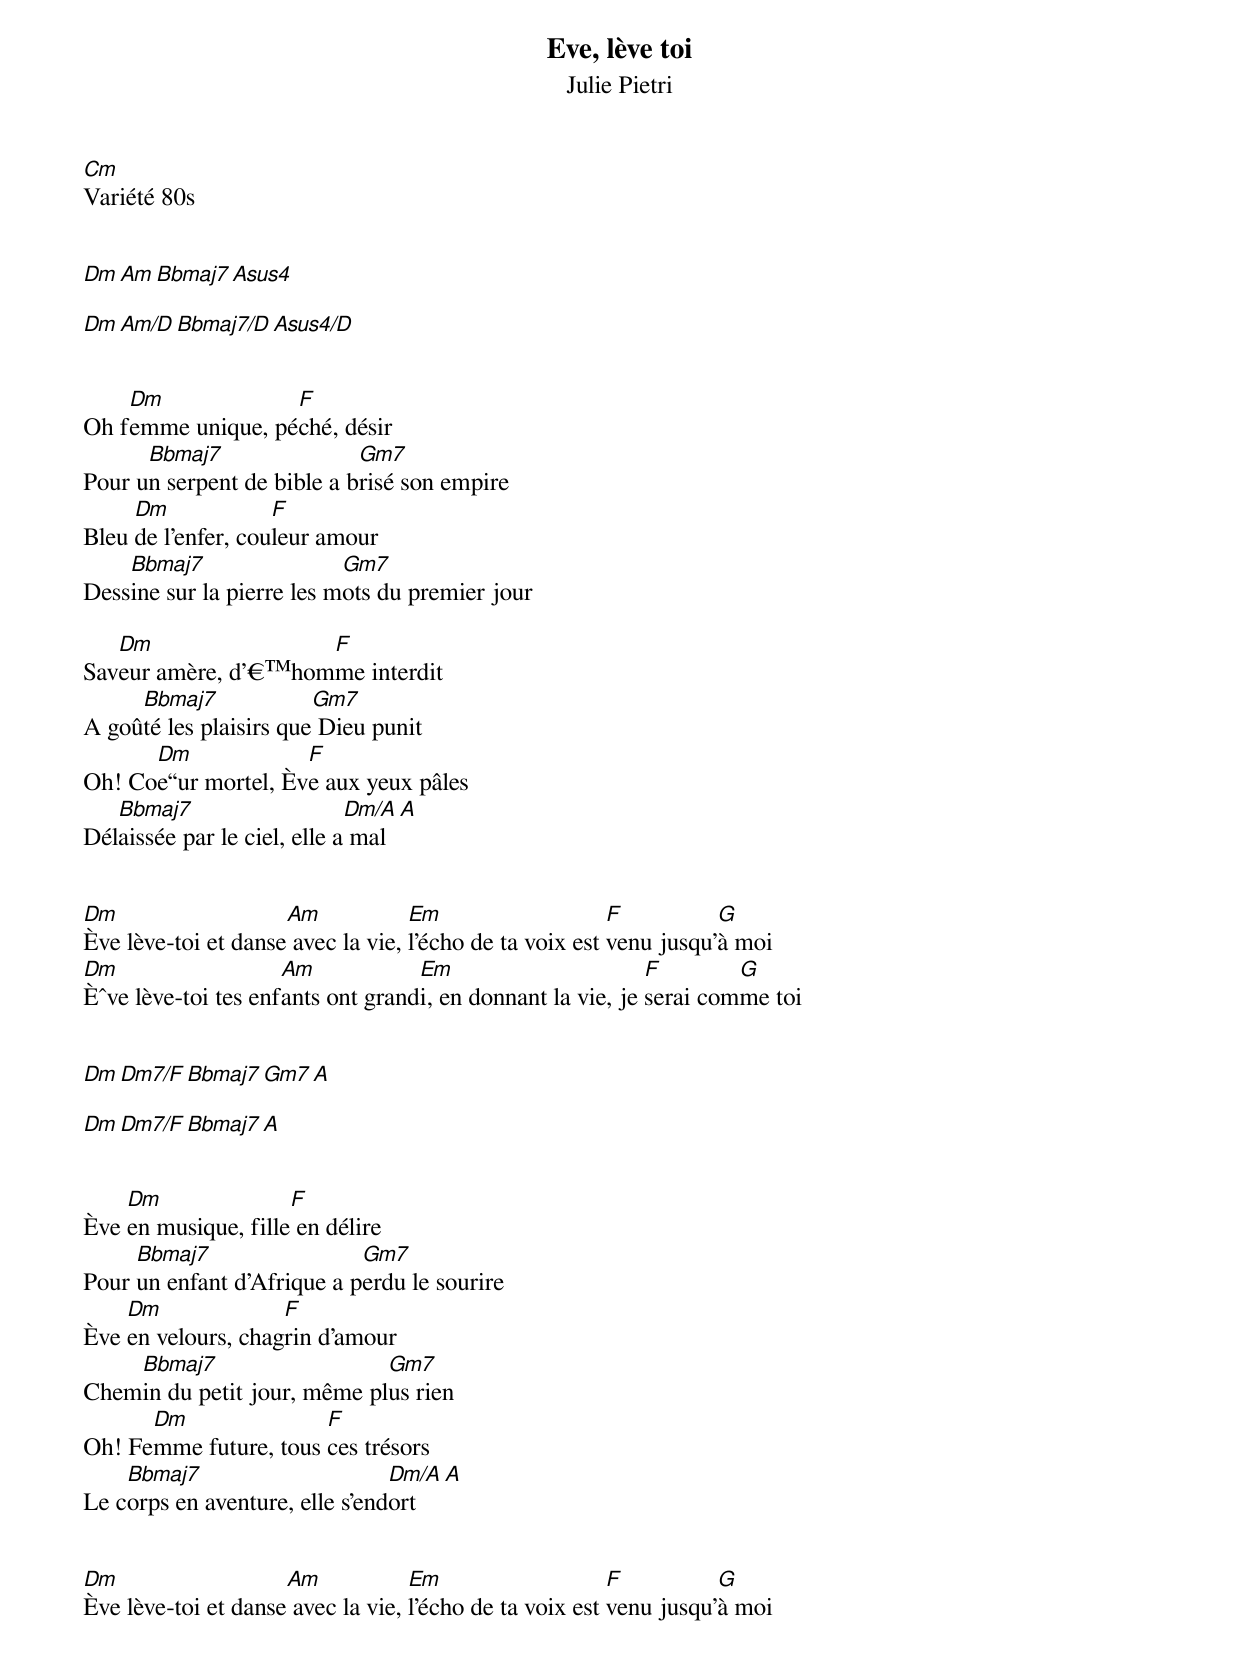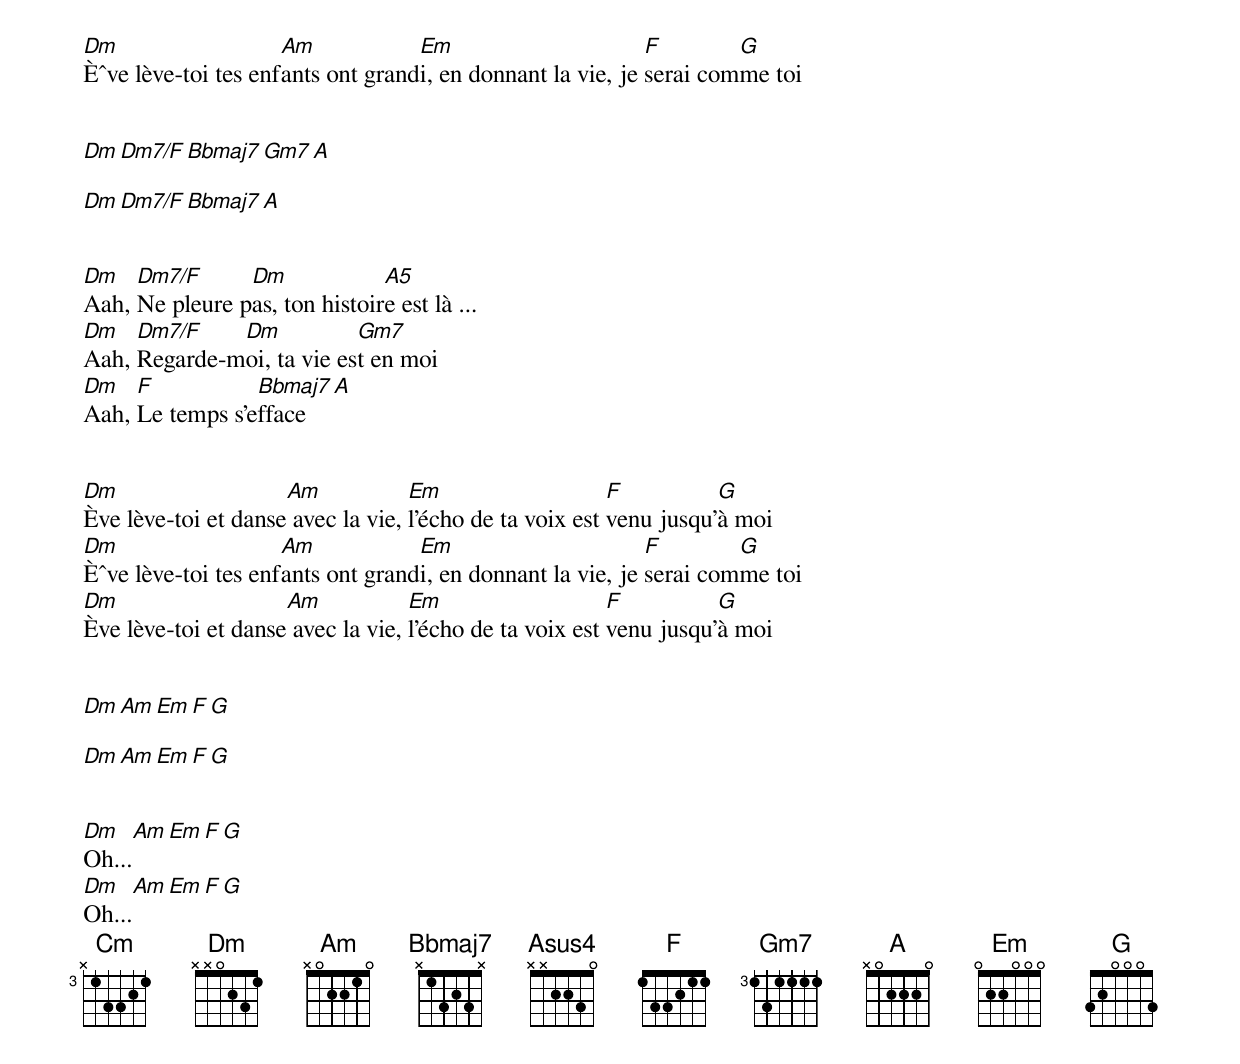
Eve, lève toi
Julie Pietri
Cm
Variété 80s


Dm   Am   Bbmaj7  Asus4

Dm   Am/D   Bbmaj7/D   Asus4/D


    Dm             F
Oh femme unique, péché, désir
      Bbmaj7                Gm7
Pour un serpent de bible a brisé son empire
     Dm             F
Bleu de l'enfer, couleur amour
    Bbmaj7                 Gm7
Dessine sur la pierre les mots du premier jour

   Dm                F
Saveur amère, d'homme interdit
     Bbmaj7             Gm7
A goûté les plaisirs que Dieu punit
      Dm             F
Oh! Coeur mortel, Ève aux yeux pâles
   Bbmaj7                    Dm/A   A
Délaissée par le ciel, elle a mal


Dm                   Am            Em                    F          G
Ève lève-toi et danse avec la vie, l'écho de ta voix est venu jusqu'à moi
Dm                   Am            Em                       F        G
Ève lève-toi tes enfants ont grandi, en donnant la vie, je serai comme toi


Dm   Dm7/F   Bbmaj7  Gm7   A

Dm   Dm7/F   Bbmaj7  A


    Dm               F
Ève en musique, fille en délire
     Bbmaj7                 Gm7
Pour un enfant d'Afrique a perdu le sourire
    Dm              F
Ève en velours, chagrin d'amour
    Bbmaj7                   Gm7
Chemin du petit jour, même plus rien
      Dm               F
Oh! Femme future, tous ces trésors
    Bbmaj7                      Dm/A   A
Le corps en aventure, elle s'endort


Dm                   Am            Em                    F          G
Ève lève-toi et danse avec la vie, l'écho de ta voix est venu jusqu'à moi
Dm                   Am            Em                       F        G
Ève lève-toi tes enfants ont grandi, en donnant la vie, je serai comme toi


Dm   Dm7/F   Bbmaj7  Gm7   A

Dm   Dm7/F   Bbmaj7  A


Dm   Dm7/F      Dm             A5
Aah, Ne pleure pas, ton histoire est là ...
Dm   Dm7/F    Dm           Gm7
Aah, Regarde-moi, ta vie est en moi
Dm   F           Bbmaj7  A
Aah, Le temps s'efface


Dm                   Am            Em                    F          G
Ève lève-toi et danse avec la vie, l'écho de ta voix est venu jusqu'à moi
Dm                   Am            Em                       F        G
Ève lève-toi tes enfants ont grandi, en donnant la vie, je serai comme toi
Dm                   Am            Em                    F          G
Ève lève-toi et danse avec la vie, l'écho de ta voix est venu jusqu'à moi


Dm   Am   Em   F   G

Dm   Am   Em   F   G


Dm   Am   Em   F   G
Oh...
Dm   Am   Em   F   G
Oh...
